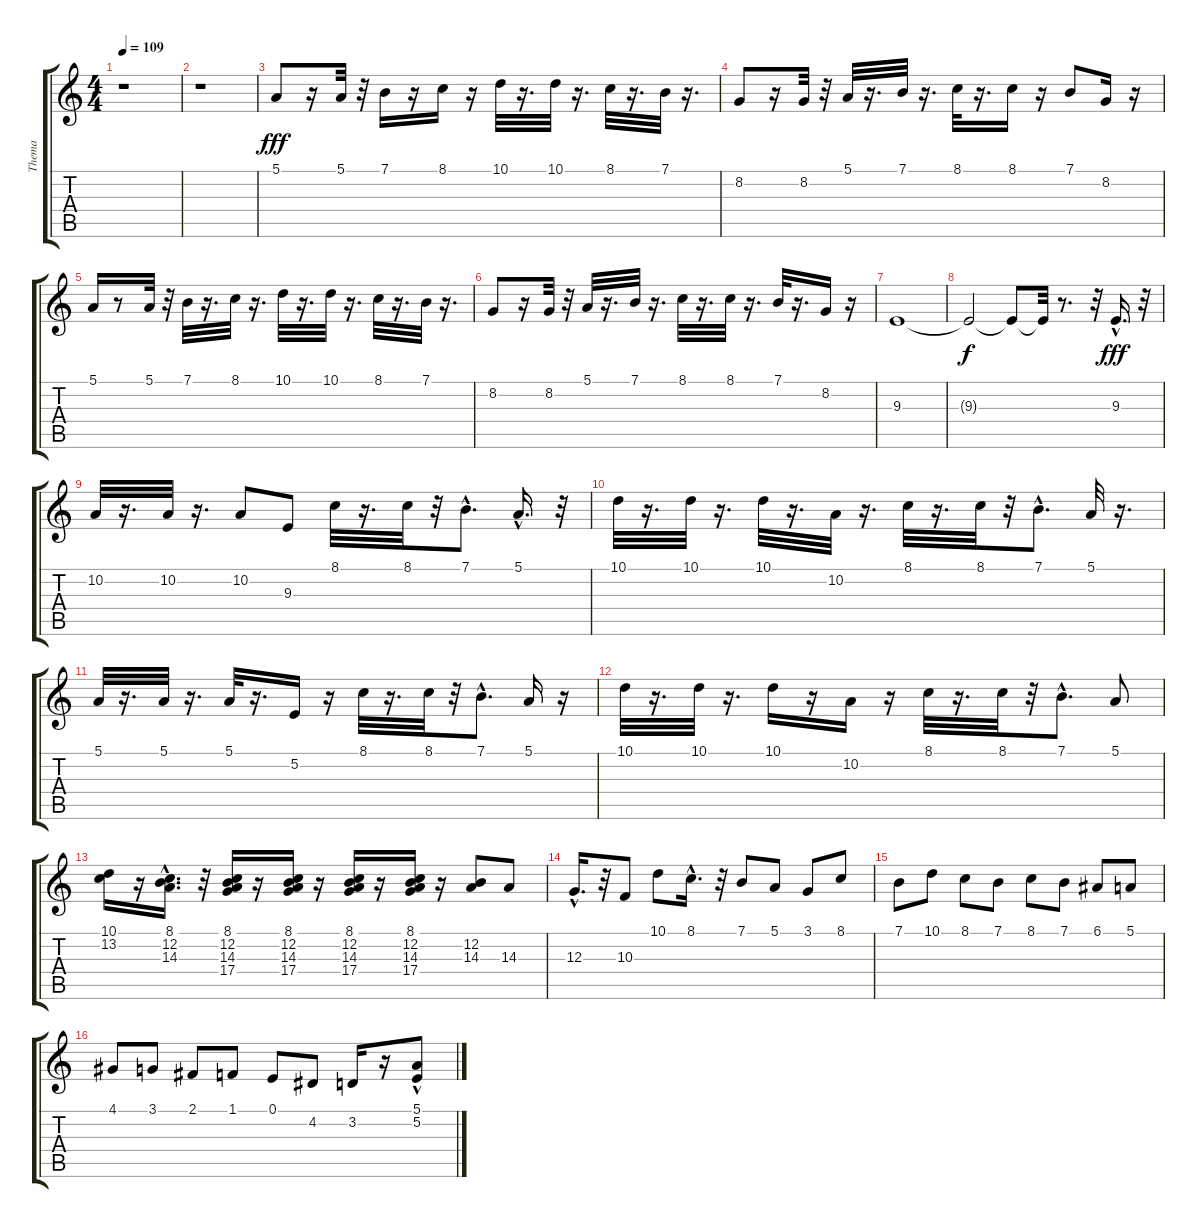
\track ("Thema" "Thema") {instrument blownbottle}
\staff {score tabs}
\tuning (E4 B3 G3 D3 A2 E2) {hide}
\ts (4 4)
\tempo 109
\clef g2
\ks c
r.1{dy f} |
r.1 |
5.1.8{dy fff} r.16 5.1.32 r.32 7.1.16 r.16 8.1.16 r.16 10.1.32 r.16{d} 10.1.32 r.16{d} 8.1.32 r.16{d} 7.1.32 r.16{d} |
8.2.8 r.16 8.2.32 r.32 5.1.32 r.16{d} 7.1.32 r.16{d} 8.1.32 r.16{d} 8.1.16 r.16 7.1.8 8.2.16 r.16 |
5.1.16 r.8 5.1.32 r.32 7.1.32 r.16{d} 8.1.32 r.16{d} 10.1.32 r.16{d} 10.1.32 r.16{d} 8.1.32 r.16{d} 7.1.32 r.16{d} |
8.2.8 r.16 8.2.32 r.32 5.1.32 r.16{d} 7.1.32 r.16{d} 8.1.32 r.16{d} 8.1.32 r.16{d} 7.1.32 r.16{d} 8.2.16 r.16 |
9.3.1 |
9.3{t}.2{dy f} 9.3{t}.8 9.3{t}.32 r.8{d} r.32 9.3{hac}.16{d dy fff} r.32 |
10.2.32 r.16{d} 10.2.32 r.16{d} 10.2.8 9.3.8 8.1.32 r.16{d} 8.1.32 r.32 7.1{hac}.8{d} 5.1{hac}.16{d} r.32 |
10.1.32 r.16{d} 10.1.32 r.16{d} 10.1.32 r.16{d} 10.2.32 r.16{d} 8.1.32 r.16{d} 8.1.32 r.32 7.1{hac}.8{d} 5.1.32 r.16{d} |
5.1.32 r.16{d} 5.1.32 r.16{d} 5.1.32 r.16{d} 5.2.16 r.16 8.1.32 r.16{d} 8.1.32 r.32 7.1{hac}.8{d} 5.1.16 r.16 |
10.1.32 r.16{d} 10.1.32 r.16{d} 10.1.16 r.16 10.2.16 r.16 8.1.32 r.16{d} 8.1.32 r.32 7.1{hac}.8{d} 5.1.8 |
(10.1 13.2).16 r.16 (8.1 12.2{hac} 14.3).16{d} r.32 (8.1 12.2 14.3 17.4).16 r.16 (8.1 12.2 14.3 17.4).16 r.16 (8.1 12.2 14.3 17.4).16 r.16 (8.1 12.2 14.3 17.4).16 r.16 (12.2 14.3).8 14.3.8 |
12.3{hac}.16{d} r.32 10.3.8 10.1.8 8.1{hac}.16{d} r.32 7.1.8 5.1.8 3.1.8 8.1.8 |
7.1.8 10.1.8 8.1.8 7.1.8 8.1.8 7.1.8 6.1.8 5.1.8 |
4.1.8 3.1.8 2.1.8 1.1.8 0.1.8 4.2.8 3.2.16 r.16 (5.1 5.2{hac}).8
